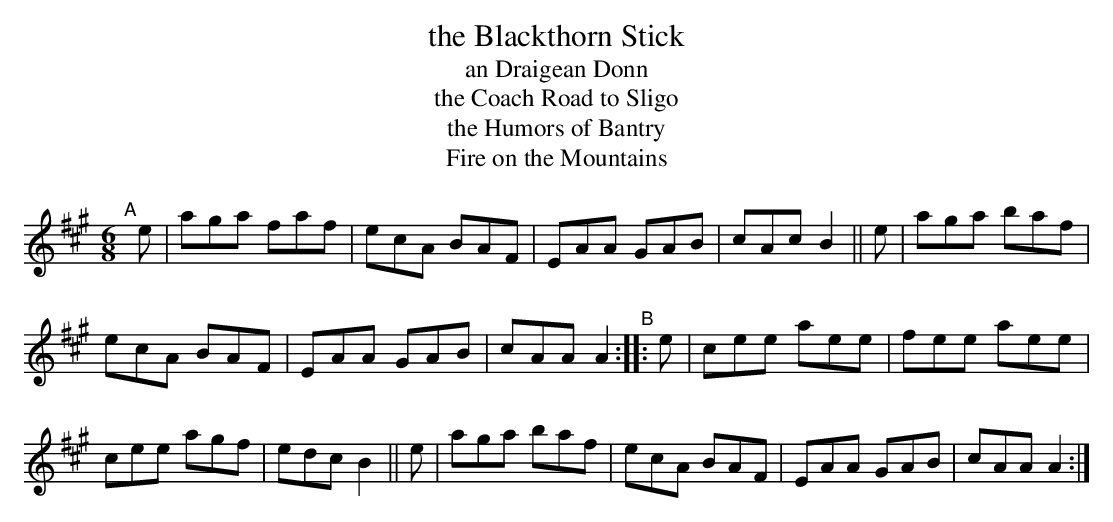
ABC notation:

X:1
T: the Blackthorn Stick
T: an Draigean Donn
T: the Coach Road to Sligo
T: the Humors of Bantry
T: Fire on the Mountains
M: 6/8
L: 1/8
K: A
"^A"[|] e | aga faf | ecA BAF | EAA GAB | cAc B2 || e | aga baf |
ecA BAF | EAA GAB | cAA A2 "^B":: e | cee aee | fee aee |
cee agf | edc B2 || e | aga baf | ecA BAF | EAA GAB | cAA A2 :|]
